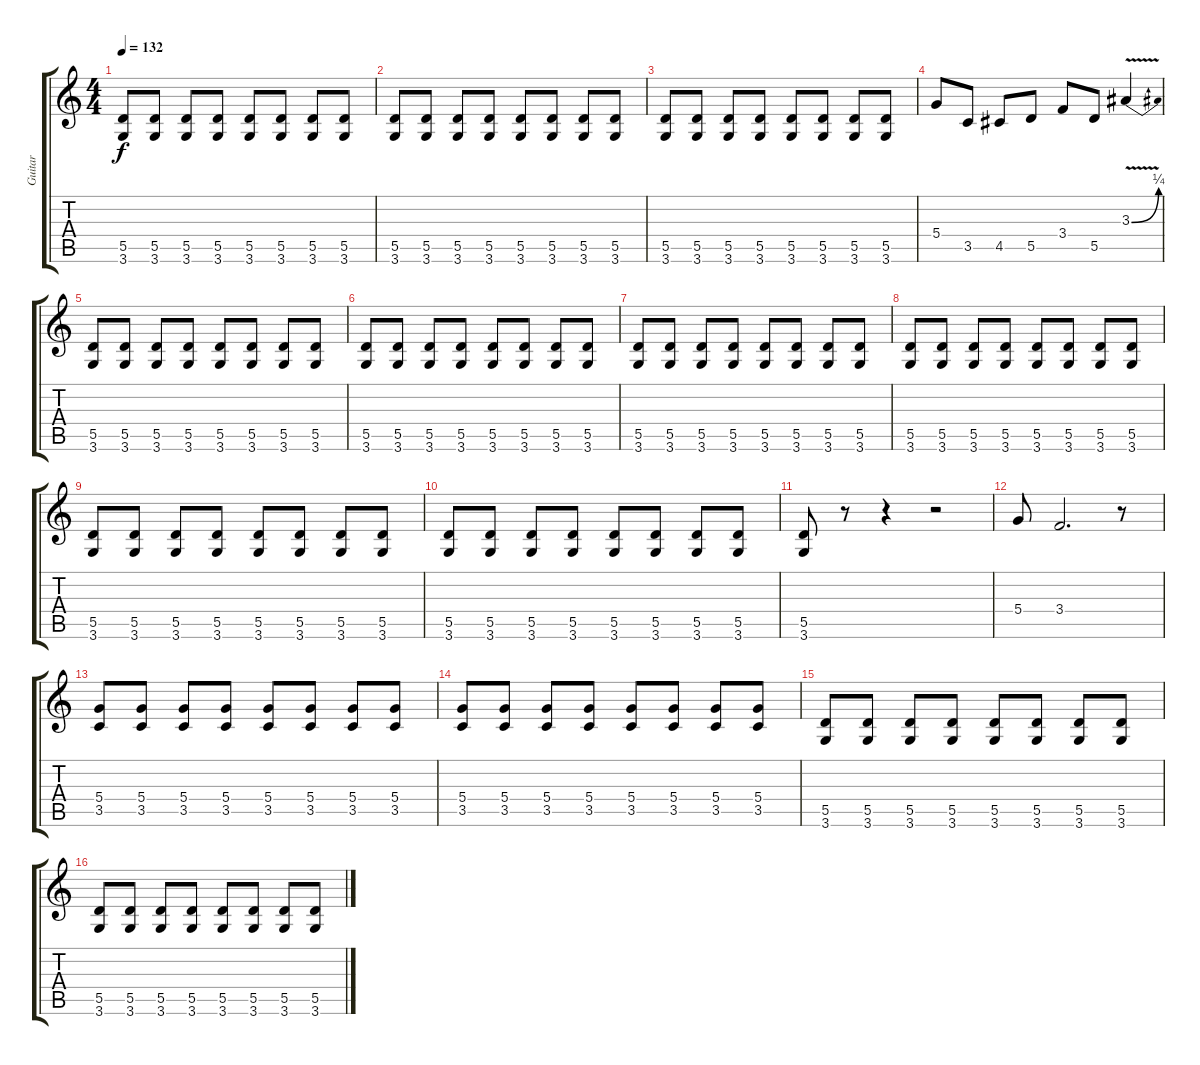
\track ("Guitar" "Guitar") {instrument electricguitarmuted}
\staff {score tabs}
\tuning (E4 B3 G3 D3 A2 E2) {hide}
\ts (4 4)
\tempo 132
\clef g2
\ks c
(5.5 3.6).8{dy f instrument electricguitarmuted} (5.5 3.6).8 (5.5 3.6).8 (5.5 3.6).8 (5.5 3.6).8 (5.5 3.6).8 (5.5 3.6).8 (5.5 3.6).8 |
(5.5 3.6).8 (5.5 3.6).8 (5.5 3.6).8 (5.5 3.6).8 (5.5 3.6).8 (5.5 3.6).8 (5.5 3.6).8 (5.5 3.6).8 |
(5.5 3.6).8 (5.5 3.6).8 (5.5 3.6).8 (5.5 3.6).8 (5.5 3.6).8 (5.5 3.6).8 (5.5 3.6).8 (5.5 3.6).8 |
5.4.8 3.5.8 4.5.8 5.5.8 3.4.8 5.5.8 3.3{be (bend 0 0 60 1) v}.4 |
(5.5 3.6).8 (5.5 3.6).8 (5.5 3.6).8 (5.5 3.6).8 (5.5 3.6).8 (5.5 3.6).8 (5.5 3.6).8 (5.5 3.6).8 |
(5.5 3.6).8 (5.5 3.6).8 (5.5 3.6).8 (5.5 3.6).8 (5.5 3.6).8 (5.5 3.6).8 (5.5 3.6).8 (5.5 3.6).8 |
(5.5 3.6).8 (5.5 3.6).8 (5.5 3.6).8 (5.5 3.6).8 (5.5 3.6).8 (5.5 3.6).8 (5.5 3.6).8 (5.5 3.6).8 |
(5.5 3.6).8 (5.5 3.6).8 (5.5 3.6).8 (5.5 3.6).8 (5.5 3.6).8 (5.5 3.6).8 (5.5 3.6).8 (5.5 3.6).8 |
(5.5 3.6).8 (5.5 3.6).8 (5.5 3.6).8 (5.5 3.6).8 (5.5 3.6).8 (5.5 3.6).8 (5.5 3.6).8 (5.5 3.6).8 |
(5.5 3.6).8 (5.5 3.6).8 (5.5 3.6).8 (5.5 3.6).8 (5.5 3.6).8 (5.5 3.6).8 (5.5 3.6).8 (5.5 3.6).8 |
(5.5 3.6).8 r.8 r.4 r.2 |
5.4.8 3.4.2{d} r.8 |
(5.4 3.5).8 (5.4 3.5).8 (5.4 3.5).8 (5.4 3.5).8 (5.4 3.5).8 (5.4 3.5).8 (5.4 3.5).8 (5.4 3.5).8 |
(5.4 3.5).8 (5.4 3.5).8 (5.4 3.5).8 (5.4 3.5).8 (5.4 3.5).8 (5.4 3.5).8 (5.4 3.5).8 (5.4 3.5).8 |
(5.5 3.6).8 (5.5 3.6).8 (5.5 3.6).8 (5.5 3.6).8 (5.5 3.6).8 (5.5 3.6).8 (5.5 3.6).8 (5.5 3.6).8 |
(5.5 3.6).8 (5.5 3.6).8 (5.5 3.6).8 (5.5 3.6).8 (5.5 3.6).8 (5.5 3.6).8 (5.5 3.6).8 (5.5 3.6).8
